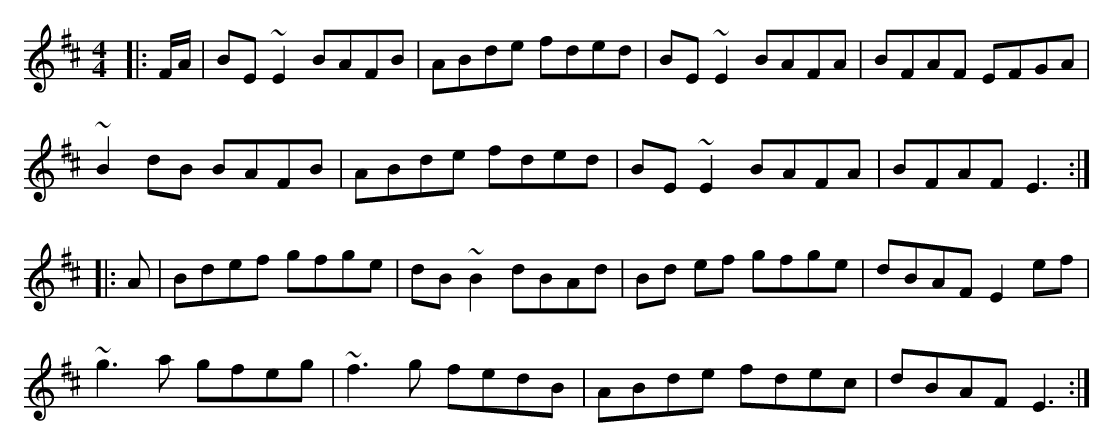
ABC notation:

X:1
M:4/4
K:Edor
|:F/A/|BE~E2 BAFB|ABde fded|BE~E2 BAFA|BFAF EFGA|
~B2 dB BAFB|ABde fded|BE~E2 BAFA|BFAF E3:|
|:A|Bdef gfge|dB~B2 dBAd|Bd ef gfge|dBAF E2ef|
~g3a gfeg|~f3g fedB|ABde fdec|dBAF E3:|
